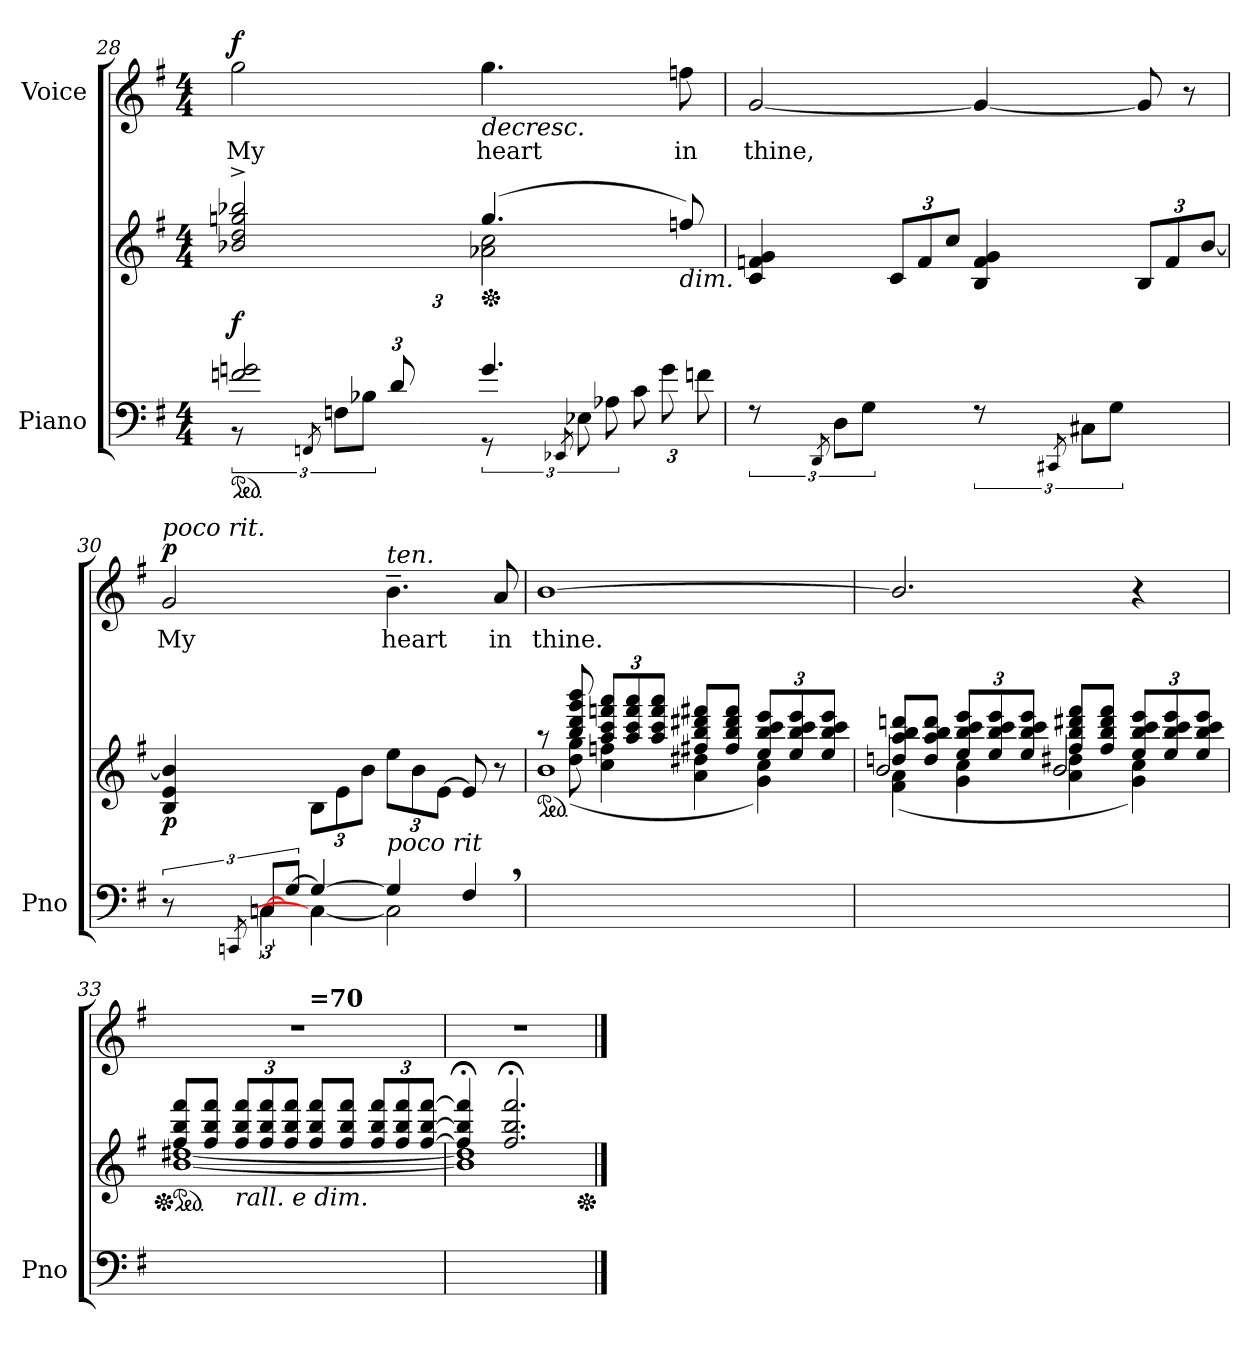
**kern	**kern	**dynam	**kern	**text	**dynam
*part2	*part2	*part2	*part1	*part1	*part1
*staff3	*staff2	*staff2/3	*staff1	*staff1	*staff1
*I"Piano	*	*	*I"Voice	*	*
*I'Pno	*	*	*	*	*
*clefF4	*clefG2	*	*clefG2	*	*
*k[f#]	*k[f#]	*	*k[f#]	*	*
*M4/4	*M4/4	*	*M4/4	*	*
=28	=28	=28	=28	=28	=28
*^	*	*	*	*	*
*ped	*	*	*	*	*	*
*	*^	*^	*	*	*	*
*	*	*	*	*^	*	*	*	*
!	!	!	!	!	!	!LO:DY:b	!	!LO:LY:b	!LO:DY:a
2fn/ 2gn/	12r	2rEEyy	2b-X/^ 2dd/^ 2ggn/^ 2bb-X/^	2ryy	3ryy	f	2gg\	My	f
.	8qFFn/	.	.	.	.	.	.	.	.
.	(>12Fn\L	.	.	.	.	.	.	.	.
.	12B-X\J	.	.	.	.	.	.	.	.
*	*Xbrackettup	*	*	*	*	*	*	*	*
.	12d/L	.	.	.	.	.	.	.	.
.	6ryy	.	.	.	12g\	.	.	.	.
.	.	.	.	.	12b-X\J)	.	.	.	.
*	*brackettup	*	*	*	*	*	*	*	*
*	*	*	*Xped	*	*	*	*	*	*
!	!	!	!	!	!	!	!	!LO:LY:b	!LO:HP:b
2ryy	12rGG	4.g/	(>4.gg/	2a-X\ 2cc\	2ryy	.	4.gg\	heart	>
.	8qEE-X/	.	.	.	.	.	.	.	.
.	12E-X\L	.	.	.	.	.	.	.	.
.	12A-X\J	.	.	.	.	.	.	.	.
*	*Xbrackettup	*	*	*	*	*	*	*	*
.	12c\L	.	.	.	.	.	.	.	.
.	12g\	.	.	.	.	.	.	.	.
!	!	!	!LO:TX:b:i:t=dim.	!	!	!	!	!	!
!	!	!	!	!	!	!	!	!LO:LY:b	!
.	.	8rGGyy	8ffn/)	.	.	.	8ffn\	in	.
.	12fn\J	.	.	.	.	.	.	.	.
*v	*v	*v	*	*	*	*	*	*	*
*	*v	*v	*v	*	*	*	*
!!LO:LB:g=z
=29	=29	=29	=29	=29	=29
*brackettup	*	*	*	*	*
*^	*	*	*	*	*
!	!	!	!	!	!LO:LY:b	!
12r	1ryy	4c/ 4fn/ 4g/	.	[2g/	thine,	.
8qDD/	.	.	.	.	.	.
12D\L	.	.	.	.	.	.
12G\J	.	.	.	.	.	.
*	*	*Xbrackettup	*	*	*	*
4ryy	.	12c/L	.	.	.	.
.	.	12f/	.	.	.	.
.	.	(12cc/J	.	.	.	.
12r	.	4B/ 4f/ 4g/	.	4g/_	.	.
8qCC#X/	.	.	.	.	.	.
12C#X\L	.	.	.	.	.	.
12G\J	.	.	.	.	.	.
4ryy	.	12B/L	.	8g/]	.	.
.	.	12f/	.	.	.	.
.	.	.	.	8r	.	.
.	.	([12b/J	.	.	.	.
=30	=30	=30	=30	=30	=30	=30
*	*	*	*	*MM86	*	*
!	!	!	!	!LO:TX:a:i:t=poco rit.	!	!
!	!	!	!LO:DY:b	!	!LO:LY:b	!LO:DY:a
12r	12ryy	4B/ 4e/ 4b/]	p	2g/	My	p
8qCCn/	.	.	.	.	.	.
[12Cn/L	6C\	.	.	.	.	.
[12G/J	.	.	.	.	.	.
4G/_	4C\_	12B\L	.	.	.	.
.	.	12e\	.	.	.	.
.	.	12b\J	.	.	.	.
!	!	!	!	!LO:TX:a:i:t=ten.	!	!
!LO:TX:a:i:t=poco rit	!	!	!	!	!	!
!	!	!	!	!	!LO:LY:b	!
4G/]	2C\]	12ee\L	.	4.b~\	heart	.
.	.	12b\	.	.	.	.
.	.	[12e\J	.	.	.	.
4F#,/	.	(8e/]	.	.	.	.
!	!	!	!	!	!LO:LY:b	!
.	.	8r	.	8a/	in	]
*v	*v	*	*	*	*	*
=31	=31	=31	=31	=31	=31
*	*ped	*	*	*	*
*	*	*	*MM96	*	*
*	*^	*	*	*	*
*	*	*^	*	*	*	*
!	!	!	!	!	!	!LO:LY:b	!LO:DY:a
!	!	!	!	!	!	!	!LO:DY:n=1:a
!	!	!	!	!	!	!	!LO:DY:n=2:a
1ryy	8raa	8reyy	1b	.	[1b	thine.	other-dynamics pp other-dynamics
!	!	!	!	!LO:DY:b	!	!	!
!	!	!	!	!LO:DY:n=1:b	!	!	!
!	!	!	!	!LO:DY:n=2:b	!	!	!
.	8bb/ 8ddd/ 8ggg/ 8bbb/	(<8dd\ 8gg\	.	other-dynamics pp other-dynamics	.	.	.
.	12aa/ 12ccc/ 12fffn/ 12aaa/L	4cc\ 4ffn\	.	.	.	.	.
.	12aa/ 12ccc/ 12fff/ 12aaa/	.	.	.	.	.	.
.	12aa/ 12ccc/ 12fff/ 12aaa/J	.	.	.	.	.	.
.	8ff#X/ 8bb/ 8ddd#X/ 8fff#X/L	4a\ 4dd#X\	.	.	.	.	.
.	8ff#/ 8bb/ 8ddd#/ 8fff#/J	.	.	.	.	.	.
.	12ee/ 12bb/ 12ccc/ 12eee/L	4g\ 4cc\)	.	.	.	.	.
.	12ee/ 12bb/ 12ccc/ 12eee/	.	.	.	.	.	.
.	12ee/ 12bb/ 12ccc/ 12eee/J	.	.	.	.	.	.
!!LO:PB:g=z
=32	=32	=32	=32	=32	=32	=32	=32
1ryy	8ddn/ 8aa/ 8bb/ 8dddn/L	(<4f#\ 4a\	2b/	.	2.b/]	.	.
.	8dd/ 8aa/ 8bb/ 8ddd/J	.	.	.	.	.	.
.	12ee/ 12bb/ 12ccc/ 12eee/L	4g\ 4cc\	.	.	.	.	.
.	12ee/ 12bb/ 12ccc/ 12eee/	.	.	.	.	.	.
.	12ee/ 12bb/ 12ccc/ 12eee/J	.	.	.	.	.	.
.	8ff#/ 8bb/ 8ddd#X/ 8fff#/L	4a\ 4dd#X\	2b/	.	.	.	.
.	8ff#/ 8bb/ 8ddd#/ 8fff#/J	.	.	.	.	.	.
.	12ee/ 12bb/ 12ccc/ 12eee/L	4g\ 4cc\)	.	.	4r	.	.
.	12ee/ 12bb/ 12ccc/ 12eee/	.	.	.	.	.	.
.	12ee/ 12bb/ 12ccc/ 12eee/J	.	.	.	.	.	.
*	*v	*v	*v	*	*	*	*
=33	=33	=33	=33	=33	=33
*	*Xped	*	*	*	*
*	*^	*	*	*	*
*	*ped	*	*	*	*	*
*	*v	*v	*	*	*	*
*	*	*	*MM80	*	*
*	*^	*	*	*	*
*	*	*	*	*^	*	*
*	*	*	*	*	*^	*	*
*	*	*	*	*	*	*^	*	*
1ryy	8ff#/ 8bb/ 8fff#/L	[1b [1dd#X	.	1r	4ryy	2ryy	2.ryy	.	.
.	8ff#/ 8bb/ 8fff#/J	.	.	.	.	.	.	.	.
*	*	*	*	*MM75	*	*	*	*	*
!	!LO:TX:b:i:t=rall. e dim.	!	!	!	!	!	!	!	!
.	12ff#/ 12bb/ 12fff#/L	.	.	.	2.ryy	.	.	.	.
.	12ff#/ 12bb/ 12fff#/	.	.	.	.	.	.	.	.
.	12ff#/ 12bb/ 12fff#/J	.	.	.	.	.	.	.	.
!	!	!	!	!	!	!LO:TX:a:B:t==70	!	!	!
.	8ff#/ 8bb/ 8fff#/L	.	.	.	.	2ryy	.	.	.
.	8ff#/ 8bb/ 8fff#/J	.	.	.	.	.	.	.	.
*	*	*	*	*MM60	*	*	*	*	*
.	12ff#/ 12bb/ 12fff#/L	.	.	.	.	.	4ryy	.	.
.	12ff#/ 12bb/ 12fff#/	.	.	.	.	.	.	.	.
.	[12ff#/ [12bb/ [12fff#/J	.	.	.	.	.	.	.	.
*	*	*	*	*v	*v	*v	*v	*	*
=34	=34	=34	=34	=34	=34	=34
1ryy	4ff#/]; 4bb/]; 4fff#/];	1b] 1dd#]	.	1r	.	.
.	2.ff#/;< 2.bb/;< 2.fff#/;<	.	.	.	.	.
*	*v	*v	*	*	*	*
*	*Xped	*	*	*	*
==	==	==	==	==	==
*-	*-	*-	*-	*-	*-
